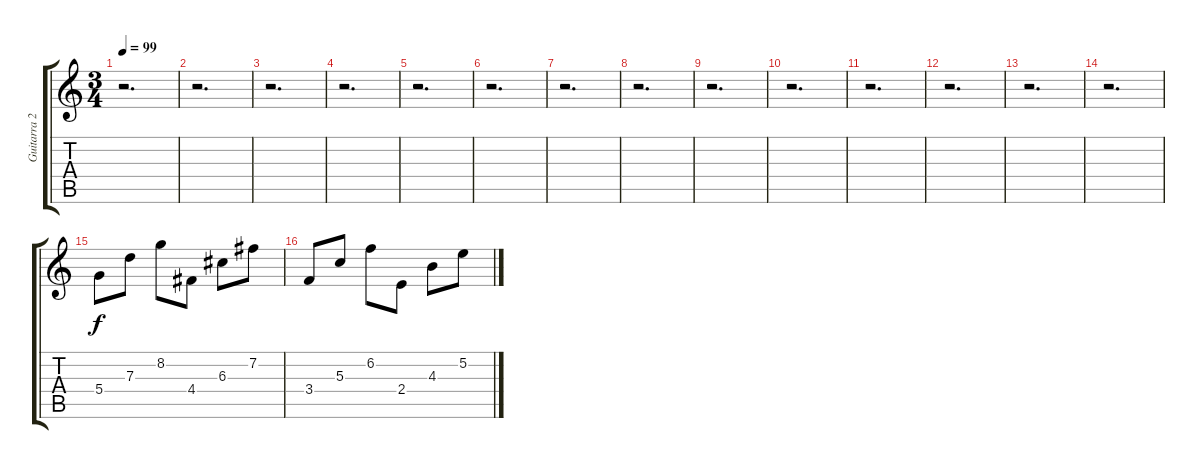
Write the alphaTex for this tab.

\track ("Guitarra 2" "Guitarra 2") {instrument distortionguitar}
\staff {score tabs}
\tuning (E4 B3 G3 D3 A2 E2) {hide}
\ts (3 4)
\tempo 99
\clef g2
\ks c
r.2{d dy f} |
r.2{d} |
r.2{d} |
r.2{d} |
r.2{d} |
r.2{d} |
r.2{d} |
r.2{d} |
r.2{d} |
r.2{d} |
r.2{d} |
r.2{d} |
r.2{d} |
r.2{d} |
5.4.8 7.3.8 8.2.8 4.4.8 6.3.8 7.2.8 |
3.4.8 5.3.8 6.2.8 2.4.8 4.3.8 5.2.8
